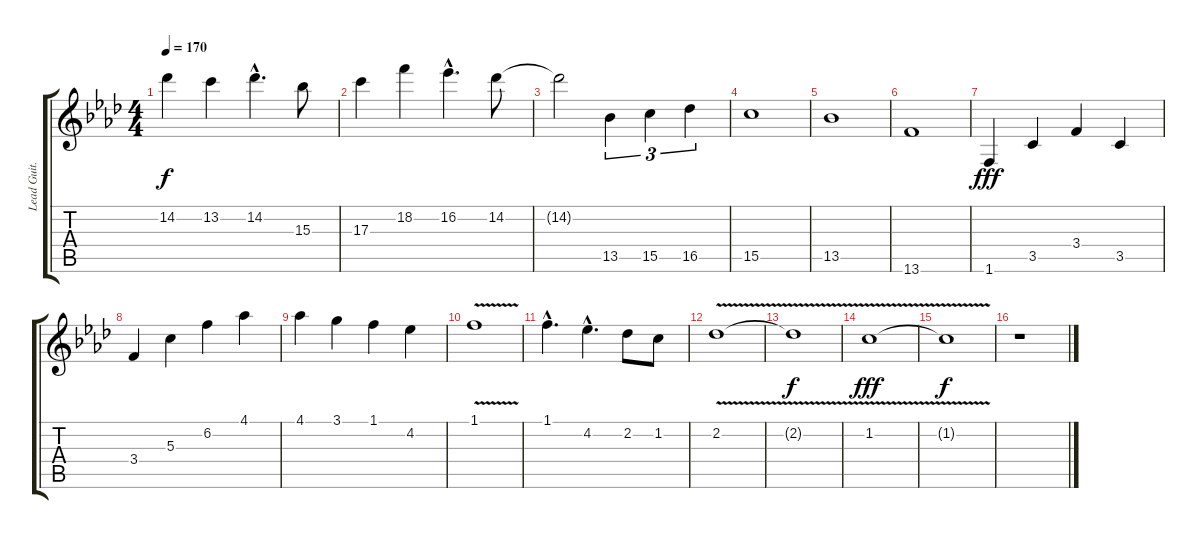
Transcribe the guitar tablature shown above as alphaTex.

\track ("Lead Guit." "Lead Guit.") {instrument distortionguitar}
\staff {score tabs}
\tuning (E4 B3 G3 D3 A2 E2) {hide}
\ts (4 4)
\tempo 170
\clef g2
\ks fminor
14.2.4{dy f} 13.2.4 14.2{hac}.4{d} 15.3.8 |
17.3.4 18.2.4 16.2{hac}.4{d} 14.2.8 |
14.2{t}.2 13.5.4{tu (3 2)} 15.5.4{tu (3 2)} 16.5.4{tu (3 2)} |
15.5.1 |
13.5.1 |
13.6.1 |
1.6.4{dy fff} 3.5.4 3.4.4 3.5.4 |
3.4.4 5.3.4 6.2.4 4.1.4 |
4.1.4 3.1.4 1.1.4 4.2.4 |
1.1{v}.1 |
1.1{hac}.4{d} 4.2{hac}.4{d} 2.2.8 1.2.8 |
2.2{v}.1 |
2.2{t}.1{dy f} |
1.2{v}.1{dy fff} |
1.2{t}.1{dy f} |
r.1
